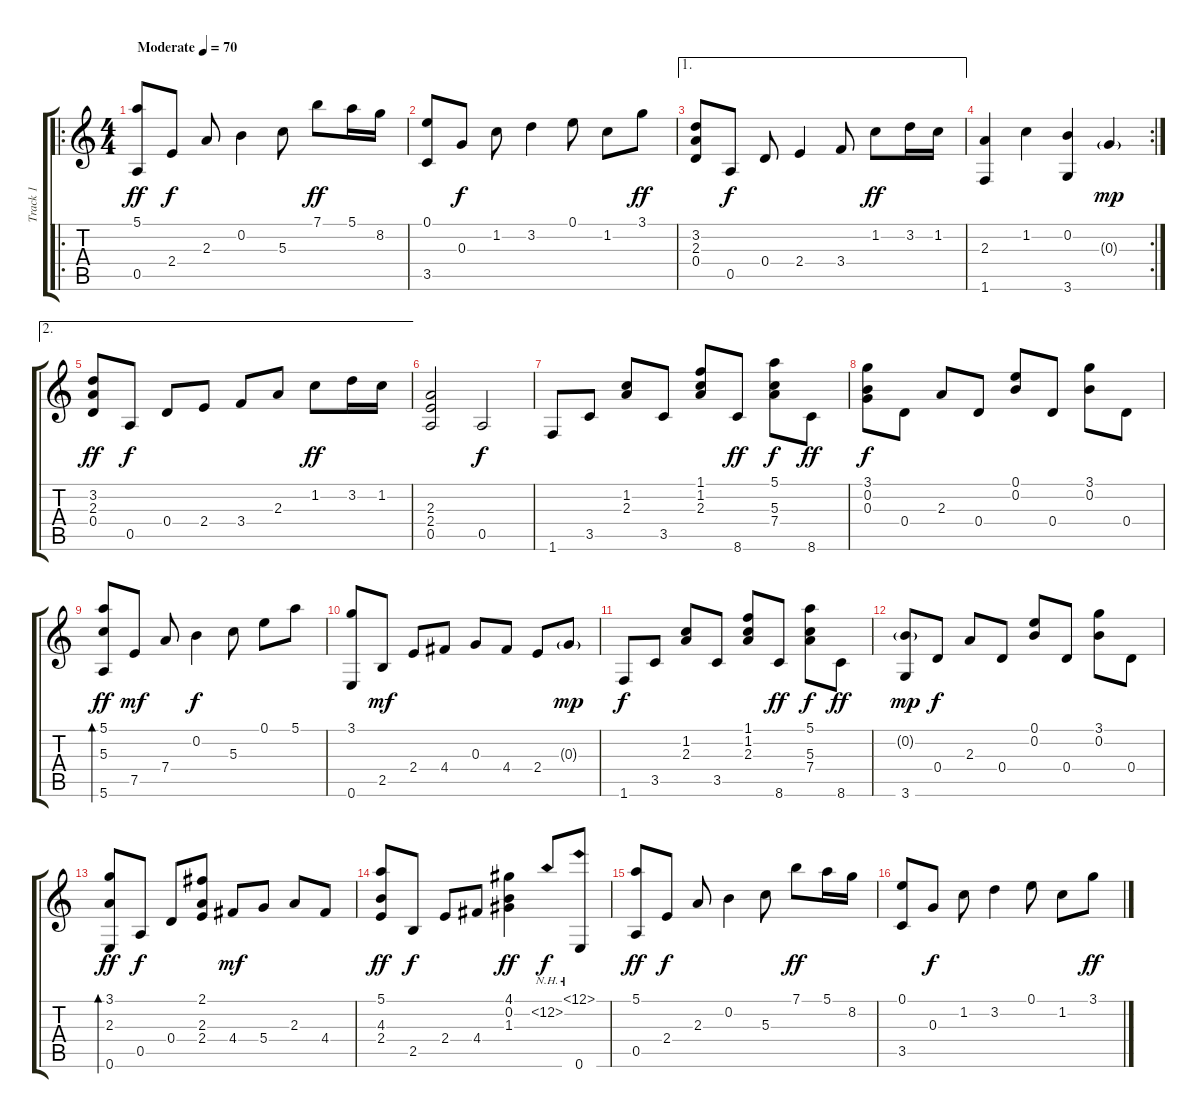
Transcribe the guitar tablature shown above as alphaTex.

\track ("Track 1" "Track 1") {instrument acousticguitarsteel}
\staff {score tabs}
\tuning (E4 B3 G3 D3 A2 E2) {hide}
\ro
\ts (4 4)
\tempo (70 "Moderate")
\clef g2
\ks c
(5.1 0.5).8{dy ff instrument acousticguitarsteel} 2.4.8{dy f} 2.3.8 0.2.4 5.3.8 7.1.8{dy ff} 5.1.16 8.2.16 |
(0.1 3.5).8 0.3.8{dy f} 1.2.8 3.2.4 0.1.8 1.2.8 3.1.8{dy ff} |
\ae 1
(3.2 2.3 0.4).8 0.5.8{dy f} 0.4.8 2.4.4 3.4.8 1.2.8{dy ff} 3.2.16 1.2.16 |
\rc 2
(2.3 1.6).4 1.2.4 (0.2 3.6).4 0.3{g}.4{dy mp} |
\ae 2
(3.2 2.3 0.4).8{dy ff} 0.5.8{dy f} 0.4.8 2.4.8 3.4.8 2.3.8 1.2.8{dy ff} 3.2.16 1.2.16 |
(2.3 2.4 0.5).2 0.5.2{dy f} |
1.6.8 3.5.8 (1.2 2.3).8 3.5.8 (1.1 1.2 2.3).8 8.6.8{dy ff} (5.1 5.3 7.4).8{dy f} 8.6.8{dy ff} |
(3.1 0.2 0.3).8{dy f} 0.4.8 2.3.8 0.4.8 (0.1 0.2).8 0.4.8 (3.1 0.2).8 0.4.8 |
(5.1 5.3 5.6).8{bd 60 dy ff} 7.5.8{dy mf} 7.4.8 0.2.4{dy f} 5.3.8 0.1.8 5.1.8 |
(3.1 0.6).8 2.5.8{dy mf} 2.4.8 4.4.8 0.3.8 4.4.8 2.4.8 0.3{g}.8{dy mp} |
1.6.8{dy f} 3.5.8 (1.2 2.3).8 3.5.8 (1.1 1.2 2.3).8 8.6.8{dy ff} (5.1 5.3 7.4).8{dy f} 8.6.8{dy ff} |
(0.2{g} 3.6).8{dy mp} 0.4.8{dy f} 2.3.8 0.4.8 (0.1 0.2).8 0.4.8 (3.1 0.2).8 0.4.8 |
(3.1 2.3 0.6).8{bd 60 dy ff} 0.5.8{dy f} 0.4.8 (2.1 2.3 2.4).8 4.4.8{dy mf} 5.4.8 2.3.8 4.4.8 |
(5.1 4.3 2.4).8{dy ff} 2.5.8{dy f} 2.4.8 4.4.8 (4.1 0.2 1.3).4{dy ff} 12.2{nh}.8{dy f} (12.1{nh} 0.6).8 |
(5.1 0.5).8{dy ff} 2.4.8{dy f} 2.3.8 0.2.4 5.3.8 7.1.8{dy ff} 5.1.16 8.2.16 |
(0.1 3.5).8 0.3.8{dy f} 1.2.8 3.2.4 0.1.8 1.2.8 3.1.8{dy ff}
